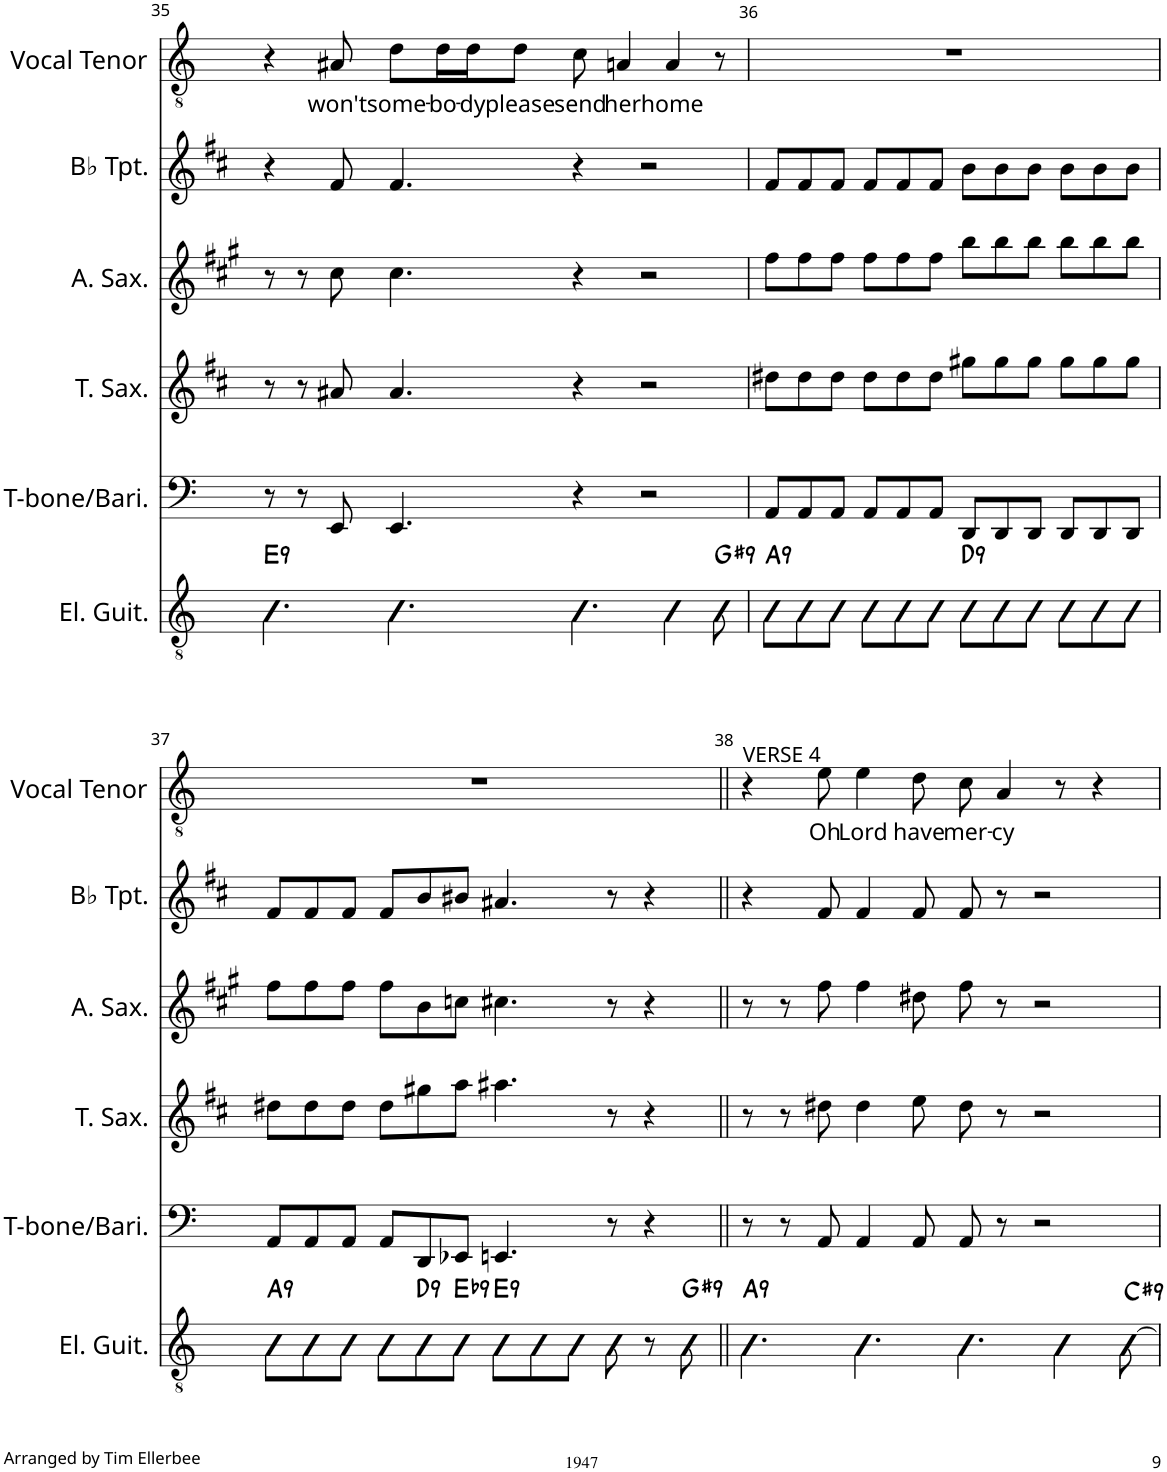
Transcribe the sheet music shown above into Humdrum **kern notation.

**kern	**harte	**kern	**kern	**kern	**kern	**kern	**text
*part6	*part6	*part5	*part4	*part3	*part2	*part1	*part1
*staff6	*	*staff5	*staff4	*staff3	*staff2	*staff1	*staff1
*I"Electric Guitar	*	*I"T-bone/Bari	*I"Tenor Saxophone	*I"Alto Saxophone	*I"Bb Trumpet	*I"Vocal Tenor	*
*I'El. Guit.	*	*I'T-bone/Bari.	*I'T. Sax.	*I'A. Sax.	*I'Bb Tpt.	*I'Vocal Tenor	*
!!LO:PB:g=z
*clefGv2	*	*clefF4	*clefG2	*clefG2	*clefG2	*clefGv2	*
*	*	*	*Trd8c14	*Trd5c9	*Trd1c2	*Trd1c2	*
*k[]	*	*k[]	*k[f#c#]	*k[f#c#g#]	*k[f#c#]	*k[]	*
*M12/8	*	*M12/8	*M12/8	*M12/8	*M12/8	*M12/8	*
=35	=35	=35	=35	=35	=35	=35	=35
!	!LO:H:kt=9	!	!	!	!	!	!
4.B\	E:9	8r	8r	8r	4r	4r	.
.	.	8r	8r	8r	.	.	.
!	!	!	!	!	!	!	!LO:LY:b
.	.	8EE/	8a#X/	8cc#\	8f#/	8A#X/	won't
!	!	!	!	!	!	!	!LO:LY:b
4.B\	.	4.EE/	4.a#/	4.cc#\	4.f#/	8d\L	some-
!	!	!	!	!	!	!	!LO:LY:b
.	.	.	.	.	.	16d\L	-bo-
!	!	!	!	!	!	!	!LO:LY:b
.	.	.	.	.	.	16d\J	-dy
!	!	!	!	!	!	!	!LO:LY:b
.	.	.	.	.	.	8d\J	please
!	!	!	!	!	!	!	!LO:LY:b
4.B\	.	4r	4r	4r	4r	8c\	send
!	!	!	!	!	!	!	!LO:LY:b
.	.	.	.	.	.	4An/	her
.	.	2r	2r	2r	2r	.	.
!	!	!	!	!	!	!	!LO:LY:b
4B\	.	.	.	.	.	4A/	home
!	!LO:H:kt=9	!	!	!	!	!	!
8Bn\	G#:9	.	.	.	.	8r	.
=36	=36	=36	=36	=36	=36	=36	=36
!	!LO:H:kt=9	!	!	!	!	!	!
8B\L	A:9	8AA/L	8dd#X\L	8ff#\L	8f#/L	1.r	.
8B\	.	8AA/	8dd#\	8ff#\	8f#/	.	.
8B\J	.	8AA/J	8dd#\J	8ff#\J	8f#/J	.	.
8B\L	.	8AA/L	8dd#\L	8ff#\L	8f#/L	.	.
8B\	.	8AA/	8dd#\	8ff#\	8f#/	.	.
8B\J	.	8AA/J	8dd#\J	8ff#\J	8f#/J	.	.
!	!LO:H:kt=9	!	!	!	!	!	!
8B\L	D:9	8DD/L	8gg#X\L	8bb\L	8b\L	.	.
8B\	.	8DD/	8gg#\	8bb\	8b\	.	.
8B\J	.	8DD/J	8gg#\J	8bb\J	8b\J	.	.
8B\L	.	8DD/L	8gg#\L	8bb\L	8b\L	.	.
8B\	.	8DD/	8gg#\	8bb\	8b\	.	.
8B\J	.	8DD/J	8gg#\J	8bb\J	8b\J	.	.
!!LO:LB:g=z
=37	=37	=37	=37	=37	=37	=37	=37
!	!LO:H:kt=9	!	!	!	!	!	!
8B\L	A:9	8AA/L	8dd#X\L	8ff#\L	8f#/L	1.r	.
8B\	.	8AA/	8dd#\	8ff#\	8f#/	.	.
8B\J	.	8AA/J	8dd#\J	8ff#\J	8f#/J	.	.
8B\L	.	8AA/L	8dd#\L	8ff#\L	8f#/L	.	.
!	!LO:H:kt=9	!	!	!	!	!	!
8B\	D:9	8DD/	8gg#X\	8b\	8b/	.	.
!	!LO:H:kt=9	!	!	!	!	!	!
8Bn\J	Eb:9	8EE-X/J	8aa\J	8ccn\J	8b#X/J	.	.
!	!LO:H:kt=9	!	!	!	!	!	!
8B\L	E:9	4.EEn/	4.aa#X\	4.cc#X\	4.a#X/	.	.
8B\	.	.	.	.	.	.	.
8B\J	.	.	.	.	.	.	.
8B\	.	8r	8r	8r	8r	.	.
8r	.	4r	4r	4r	4r	.	.
!	!LO:H:kt=9	!	!	!	!	!	!
8Bn\	G#:9	.	.	.	.	.	.
=38||	=38||	=38||	=38||	=38||	=38||	=38||	=38||
!	!LO:H:kt=9	!	!	!	!	!LO:TX:a:t=VERSE 4	!
4.B\	A:9	8r	8r	8r	4r	4r	.
.	.	8r	8r	8r	.	.	.
!	!	!	!	!	!	!	!LO:LY:b
.	.	8AA/	8dd#X\	8ff#\	8f#/	8e\	Oh
!	!	!	!	!	!	!	!LO:LY:b
4.B\	.	4AA/	4dd#\	4ff#\	4f#/	4e\	Lord
!	!	!	!	!	!	!	!LO:LY:b
.	.	8AA/	8ee\	8dd#X\	8f#/	8d\	have
!	!	!	!	!	!	!	!LO:LY:b
4.B\	.	8AA/	8dd#\	8ff#\	8f#/	8c\	mer-
!	!	!	!	!	!	!	!LO:LY:b
.	.	8r	8r	8r	8r	4A/	-cy
.	.	2r	2r	2r	2r	.	.
4B\	.	.	.	.	.	8r	.
.	.	.	.	.	.	4r	.
!	!LO:H:kt=9	!	!	!	!	!	!
[8B\	C#:9	.	.	.	.	.	.
=	=	=	=	=	=	=	=
*-	*-	*-	*-	*-	*-	*-	*-
